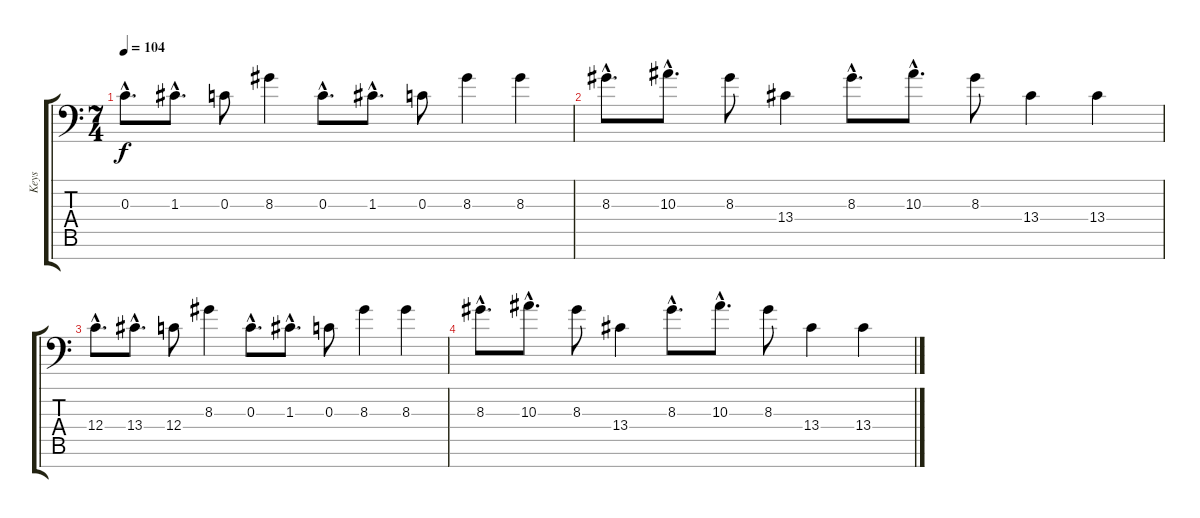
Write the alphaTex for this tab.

\track ("Keys" "Keys") {instrument pad8sweep}
\staff {score tabs}
\tuning (C6 C5 C4 C3 C2 C1 C0) {hide}
\ts (7 4)
\tempo 104
\clef f4
\ks c
0.3{hac}.8{d dy f} 1.3{hac}.8{d} 0.3.8 8.3.4 0.3{hac}.8{d} 1.3{hac}.8{d} 0.3.8 8.3.4 8.3.4 |
8.3{hac}.8{d} 10.3{hac}.8{d} 8.3.8 13.4.4 8.3{hac}.8{d} 10.3{hac}.8{d} 8.3.8 13.4.4 13.4.4 |
12.4{hac}.8{d} 13.4{hac}.8{d} 12.4.8 8.3.4 0.3{hac}.8{d} 1.3{hac}.8{d} 0.3.8 8.3.4 8.3.4 |
8.3{hac}.8{d} 10.3{hac}.8{d} 8.3.8 13.4.4 8.3{hac}.8{d} 10.3{hac}.8{d} 8.3.8 13.4.4 13.4.4
